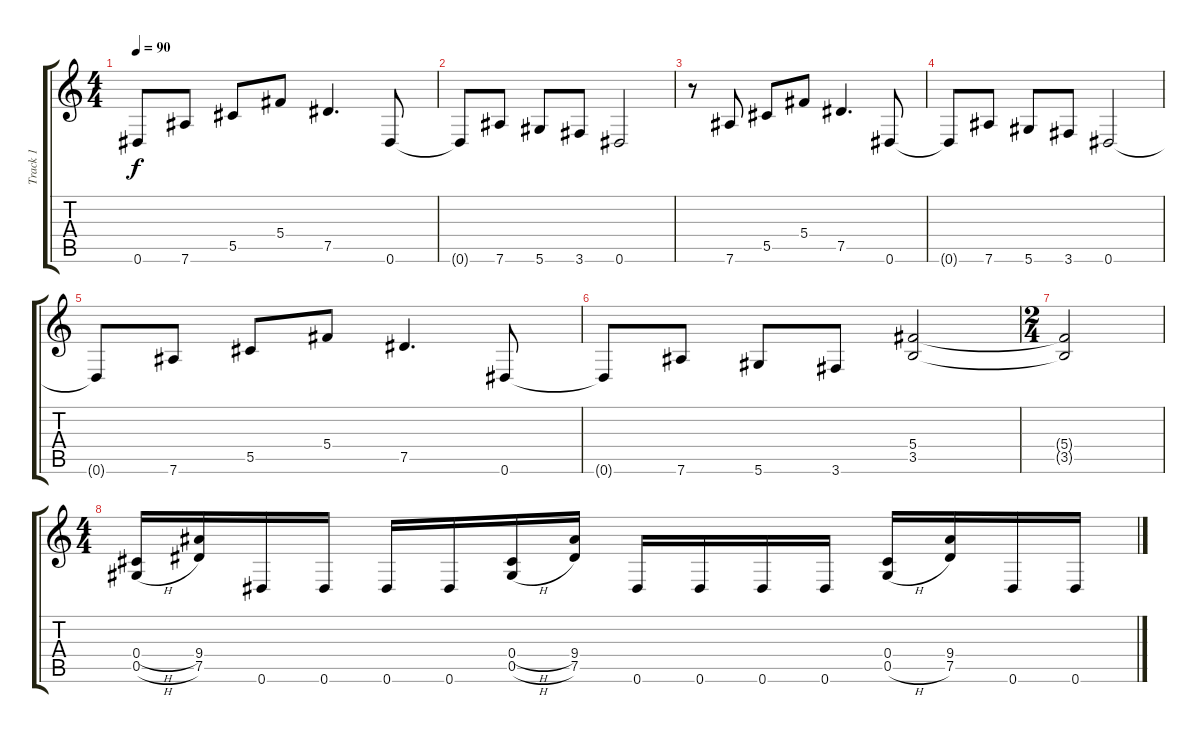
\track ("Track 1" "Track 1") {instrument distortionguitar}
\staff {score tabs}
\tuning (Eb4 Bb3 Gb3 Db3 Ab2 Eb2) {hide}
\ts (4 4)
\tempo 90
\clef g2
\ks c
0.6{t}.8{dy f} 7.6.8 5.5.8 5.4.8 7.5.4{d} 0.6.8 |
0.6{t}.8 7.6.8 5.6.8 3.6.8 0.6.2 |
r.8 7.6.8 5.5.8 5.4.8 7.5.4{d} 0.6.8 |
0.6{t}.8 7.6.8 5.6.8 3.6.8 0.6.2 |
0.6{t}.8 7.6.8 5.5.8 5.4.8 7.5.4{d} 0.6.8 |
0.6{t}.8 7.6.8 5.6.8 3.6.8 (5.4 3.5).2 |
\ts (2 4)
(5.4{t} 3.5{t}).2 |
\ts (4 4)
(0.4{h} 0.5{h}).16 (9.4 7.5).16 0.6.16 0.6.16 0.6.16 0.6.16 (0.4{h} 0.5{h}).16 (9.4 7.5).16 0.6.16 0.6.16 0.6.16 0.6.16 (0.4 0.5{h}).16 (9.4 7.5).16 0.6.16 0.6.16
